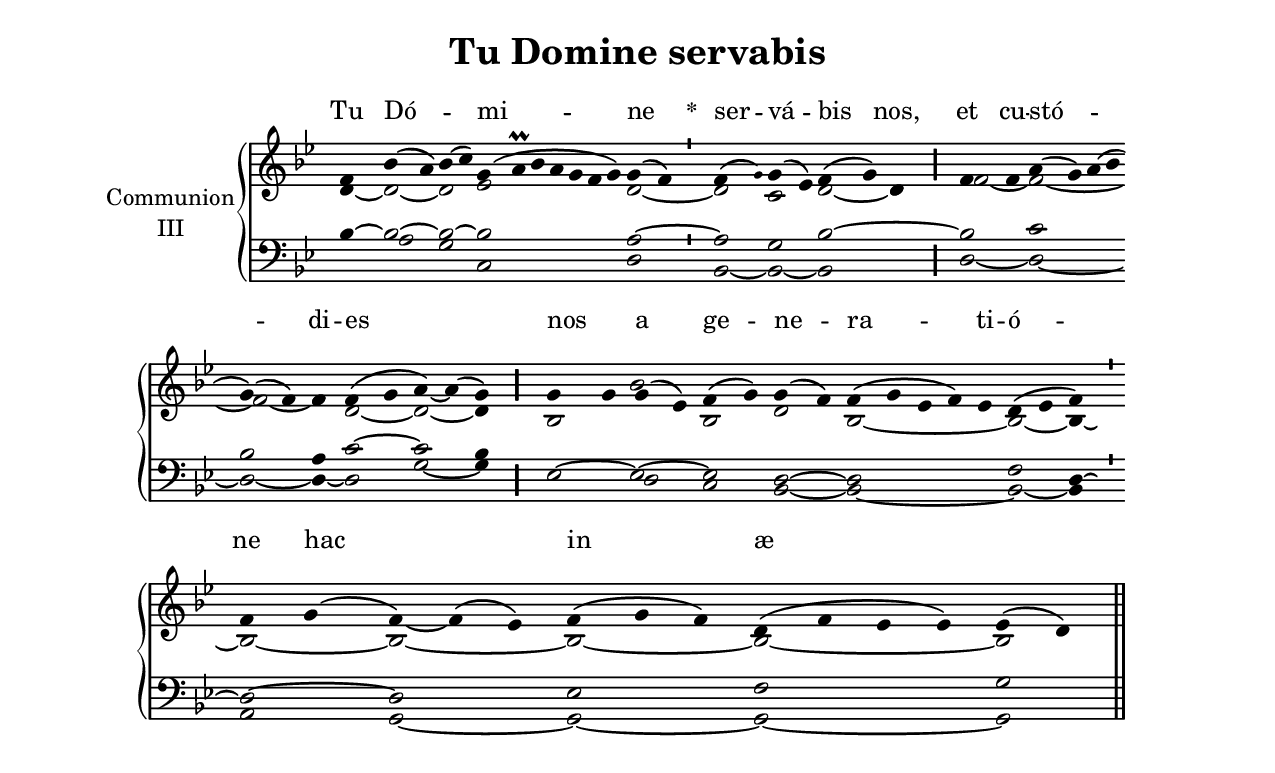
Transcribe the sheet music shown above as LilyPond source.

\version "2.18"
\include "gregorian.ly"
\include "noh2.ily"


%Page reference: page i.221
%(volume.page)

global = {
 \key d \phrygian
 \cadenzaOn 
}

\header {
  title = \markup \center-column {"Tu Domine servabis" \vspace #1 }
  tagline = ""
  composer = ""
}

\paper {
 #(include-special-characters)
  oddHeaderMarkup = \markup \fill-line {
    \line {}
    \center-column {
      \on-the-fly #first-page     " "
      \on-the-fly #not-first-page "Tu Domine servabis"
    }
    \line { \on-the-fly #print-page-number-check-first \fromproperty #'page:page-number-string }
  }
  evenHeaderMarkup = \markup \fill-line {
    \line { \on-the-fly #print-page-number-check-first \fromproperty #'page:page-number-string }
    \center-column { "Tu Domine servabis" }
    \line {}
  }
}

chantText = \lyricmode {
Tu Dó -- _ mi -- ne 
\set stanza = " * " ser -- vá -- bis nos, 
et cu -- stó -- _ di -- es nos _ 
a ge -- ne -- ra -- ti -- ó -- ne hac in æ -- _ _ tér -- num. }

chantMusic = {
\tieDown   f'4 bes'4 ( a'4) bes'4 ( c''4) g'4 ( a'\prall bes'4 a'4 g'4 f'4 g'4) g'4 ( f'4) \divisioMinima
 f'4 ( \once \tweak #'font-size #-4 g' ) g'4 ( ees'4) f'4 ( g'4) d'4 \divisioMaior
 f'4 f'4 a'4 ( g'4) a'4 ( bes'4 \forceBreak
) g'4 ( f'4) f'4 f'4 ( g'4 a'4) ~ a'4 ( g'4) \divisioMaior
 g'4 g'4 g'4 ( ees'4) f'4 ( g'4) g'4 ( f'4) f'4 ( g'4 ees'4 f'4) ees'4 d'4 ( ees'4 f'4) \divisioMinima \forceBreak

 f'4 g'4 ( f'4) ~ f'4 ( ees'4) f'4 ( g'4 f'4) d'4 ( f'4 ees'4 ees'4) ees'4 ( d'4) \finalis

}

altoMusic = {
d'4 ~ d'2 ~ d'2 ees'2*7/2 d'2 ~ \divisioMinima
d'2 c'2 d'2 ~ d'4 \divisioMaior
f'2 ~ f'2*4/2 ~ f'2 ~ f'4 d'2 ~ d'2 ~ d'4 \divisioMaior
bes2 bes'2 bes2 d'2 bes2*5/2 ~ bes2 ~ bes4 ~ \divisioMinima
bes2 ~ bes2*3/2 ~ bes2*3/2 ~ bes2*4/2 ~ bes2 \finalis
}

tenorMusic = {
bes4 ~ bes2 ~ bes2 ~ bes2*7/2 a2 ~ \divisioMinima
a2 g2 bes2*3/2 ~ \divisioMaior
bes2 c'2*4/2 bes2 a4 c'2 ~ c'2 bes4 \divisioMaior
ees2 ~ ees2 ~ ees2 d2 ~ d2*5/2 f2 d4 ~ \divisioMinima
d2 ~ d2*3/2 ees2*3/2 f2*4/2 g2 \finalis
}

bassMusic = {
r4 a2 g2 c2*7/2 d2 \divisioMinima
bes,2 ~ bes,2 ~ bes,2*3/2 \divisioMaior
d2 ~ d2*4/2 ~ d2 ~ d4 ~ d2 g2 ~ g4 \divisioMaior
r2 d2 c2 bes,2 ~ bes,2*5/2 ~ bes,2 ~ bes,4 \divisioMinima
a,2 g,2*3/2 ~ g,2*3/2 ~ g,2*4/2 ~ g,2 \finalis
}

voiceLines = {
\voiceLineStyle


}

\score{
  <<
    \new GrandStaff <<
      \set GrandStaff.autoBeaming = ##f
      \set GrandStaff.instrumentName = \markup \center-column {
        "Communion"
        "III"
      }
      \new Staff = up <<
        \new Voice = "chant" {
          \voiceOne \global \chantMusic
        }
        \new Voice {
          \voiceTwo \global \altoMusic
        }
      >>

      \new Staff = down <<
        \clef bass
        \new Voice {
          \voiceOne \global \tenorMusic
        }
        \new Voice {
          \voiceTwo \global \bassMusic
        }
	\new Voice {
        \voiceThree \global \voiceLines
        }
      >>
    >>
    \new Lyrics \lyricsto chant {
      \chantText
    }
  >>
  \layout{
  }
  \midi{
    \tempo 4 = 125
  }
}
